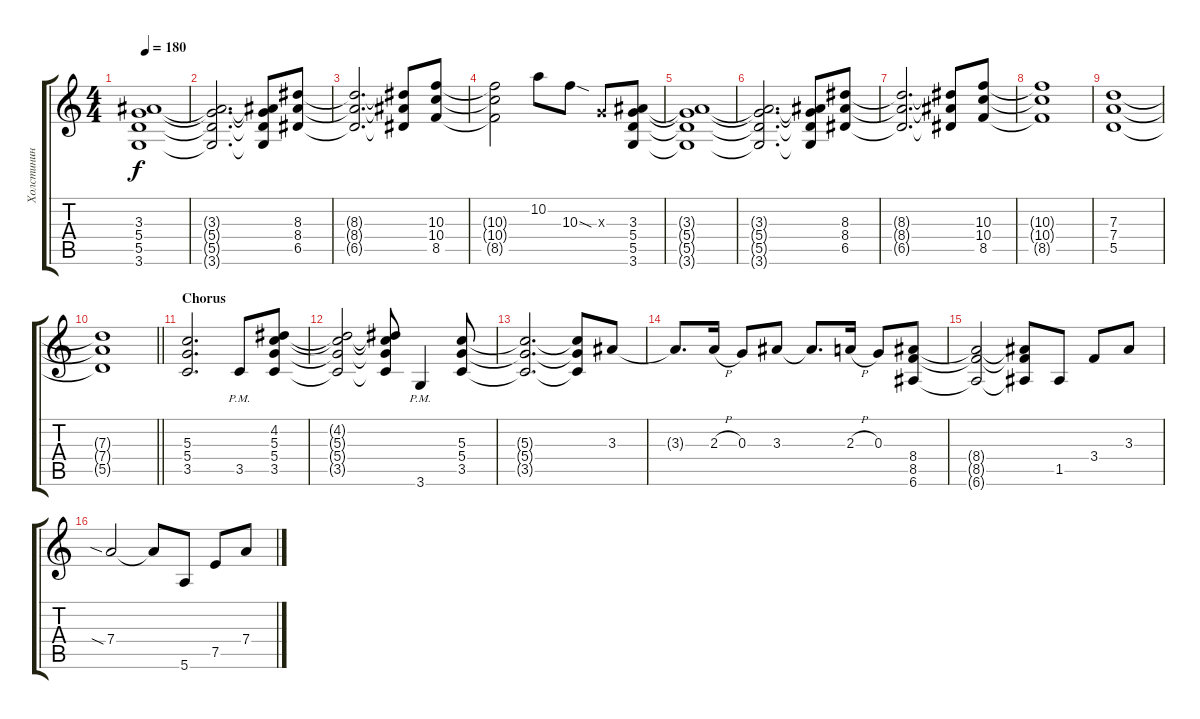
\track ("Холстинин" "Холстинин") {instrument distortionguitar}
\staff {score tabs}
\tuning (E4 B3 G3 D3 A2 E2) {hide}
\ts (4 4)
\tempo 180
\clef g2
\ks c
(3.3{t} 5.4{t} 5.5{t} 3.6{t}).1{dy f} |
(3.3{t} 5.4{t} 5.5{t} 3.6{t}).2{d} (3.3{t} 5.4{t} 5.5{t} 3.6{t}).8 (8.3 8.4 6.5).8 |
(8.3{t} 8.4{t} 6.5{t}).2{d} (8.3{t} 8.4{t} 6.5{t}).8 (10.3 10.4 8.5).8 |
(10.3{t} 10.4{t} 8.5{t}).2 10.2.8 10.3{sod}.8 0.3{x}.8 (3.3 5.4 5.5 3.6).8 |
(3.3{t} 5.4{t} 5.5{t} 3.6{t}).1 |
(3.3{t} 5.4{t} 5.5{t} 3.6{t}).2{d} (3.3{t} 5.4{t} 5.5{t} 3.6{t}).8 (8.3 8.4 6.5).8 |
(8.3{t} 8.4{t} 6.5{t}).2{d} (8.3{t} 8.4{t} 6.5{t}).8 (10.3 10.4 8.5).8 |
(10.3{t} 10.4{t} 8.5{t}).1 |
(7.3 7.4 5.5).1 |
\barLineRight lightlight
(7.3{t} 7.4{t} 5.5{t}).1 |
\section ("" "Chorus")
(5.3 5.4 3.5).2{d} 3.5{pm}.8 (4.2 5.3 5.4 3.5).8 |
(4.2{t} 5.3{t} 5.4{t} 3.5{t}).2 (4.2{t} 5.3{t} 5.4{t} 3.5{t}).8 3.6{pm}.4 (5.3 5.4 3.5).8 |
(5.3{t} 5.4{t} 3.5{t}).2{d} (5.3{t} 5.4{t} 3.5{t}).8 3.3.8 |
3.3{t}.8{d} 2.3{h}.16 0.3.8 3.3.8 3.3{t}.8{d} 2.3{h}.16 0.3.8 (8.4 8.5 6.6).8 |
(8.4{t} 8.5{t} 6.6{t}).2 (8.4{t} 8.5{t} 6.6{t}).8 1.5.8 3.4.8 3.3.8 |
7.4{sia}.2 7.4{t}.8 5.6.8 7.5.8 7.4{ss}.8
